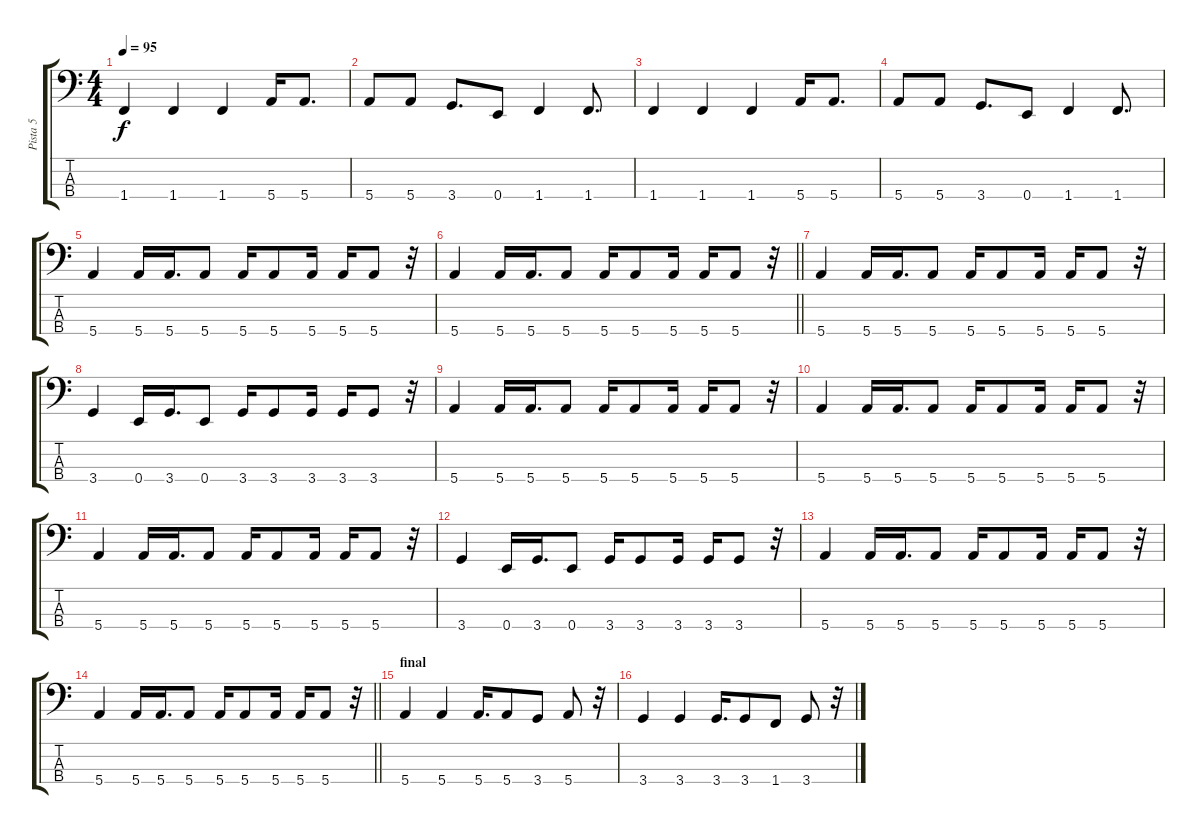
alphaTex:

\track ("Pista 5" "Pista 5") {instrument electricbassfinger}
\staff {score tabs}
\tuning (G2 D2 A1 E1) {hide}
\ts (4 4)
\tempo 95
\clef f4
\ks c
1.4.4{dy f} 1.4.4 1.4.4 5.4.16 5.4.8{d} |
5.4.8 5.4.8 3.4.8{d} 0.4.8 1.4.4 1.4.8{d} |
1.4.4 1.4.4 1.4.4 5.4.16 5.4.8{d} |
5.4.8 5.4.8 3.4.8{d} 0.4.8 1.4.4 1.4.8{d} |
5.4.4 5.4.16 5.4.16{d} 5.4.8 5.4.16 5.4.8 5.4.16 5.4.16 5.4.8 r.32 |
\barLineRight lightlight
5.4.4 5.4.16 5.4.16{d} 5.4.8 5.4.16 5.4.8 5.4.16 5.4.16 5.4.8 r.32 |
\section ("" "")
5.4.4 5.4.16 5.4.16{d} 5.4.8 5.4.16 5.4.8 5.4.16 5.4.16 5.4.8 r.32 |
3.4.4 0.4.16 3.4.16{d} 0.4.8 3.4.16 3.4.8 3.4.16 3.4.16 3.4.8 r.32 |
5.4.4 5.4.16 5.4.16{d} 5.4.8 5.4.16 5.4.8 5.4.16 5.4.16 5.4.8 r.32 |
5.4.4 5.4.16 5.4.16{d} 5.4.8 5.4.16 5.4.8 5.4.16 5.4.16 5.4.8 r.32 |
5.4.4 5.4.16 5.4.16{d} 5.4.8 5.4.16 5.4.8 5.4.16 5.4.16 5.4.8 r.32 |
3.4.4 0.4.16 3.4.16{d} 0.4.8 3.4.16 3.4.8 3.4.16 3.4.16 3.4.8 r.32 |
5.4.4 5.4.16 5.4.16{d} 5.4.8 5.4.16 5.4.8 5.4.16 5.4.16 5.4.8 r.32 |
\barLineRight lightlight
5.4.4 5.4.16 5.4.16{d} 5.4.8 5.4.16 5.4.8 5.4.16 5.4.16 5.4.8 r.32 |
\section ("" "final")
5.4.4 5.4.4 5.4.16{d} 5.4.8 3.4.8 5.4.8 r.32 |
3.4.4 3.4.4 3.4.16{d} 3.4.8 1.4.8 3.4.8 r.32
